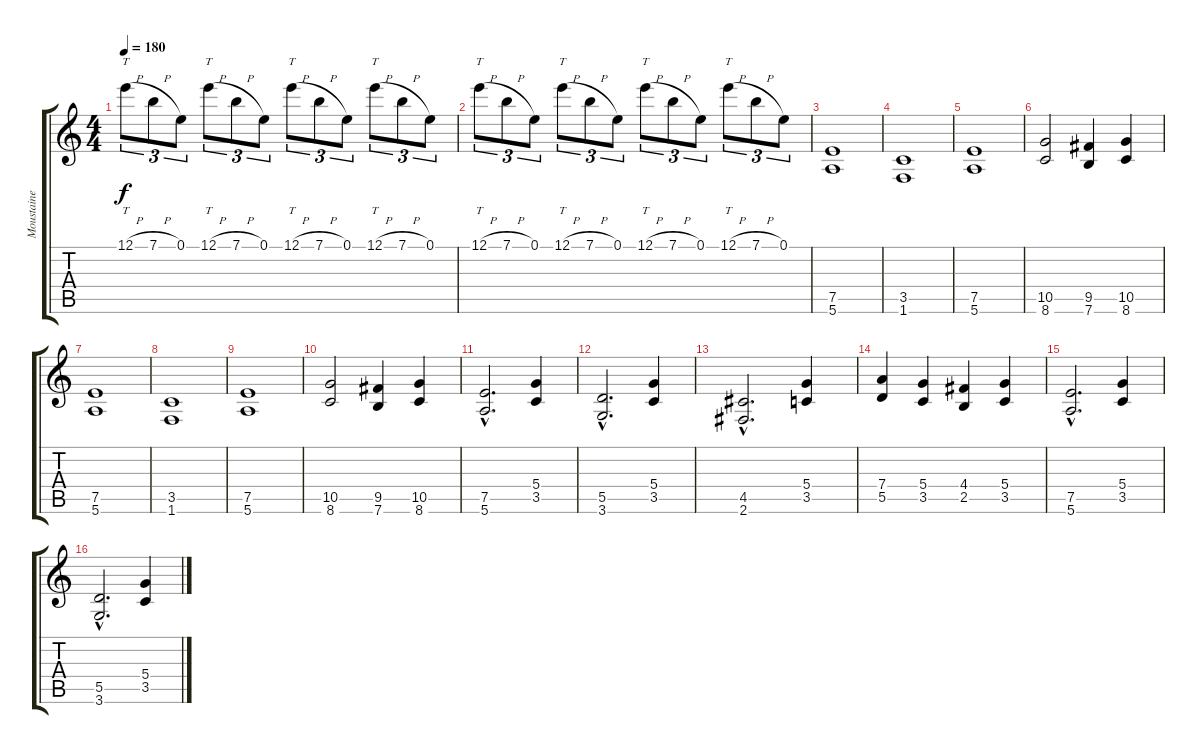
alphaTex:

\track ("Moustaine" "Moustaine") {instrument distortionguitar}
\staff {score tabs}
\tuning (E4 B3 G3 D3 A2 E2) {hide}
\ts (4 4)
\tempo 180
\clef g2
\ks c
12.1{h}.8{tt tu (3 2) dy f} 7.1{h}.8{tu (3 2)} 0.1.8{tu (3 2)} 12.1{h}.8{tt tu (3 2)} 7.1{h}.8{tu (3 2)} 0.1.8{tu (3 2)} 12.1{h}.8{tt tu (3 2)} 7.1{h}.8{tu (3 2)} 0.1.8{tu (3 2)} 12.1{h}.8{tt tu (3 2)} 7.1{h}.8{tu (3 2)} 0.1.8{tu (3 2)} |
12.1{h}.8{tt tu (3 2)} 7.1{h}.8{tu (3 2)} 0.1.8{tu (3 2)} 12.1{h}.8{tt tu (3 2)} 7.1{h}.8{tu (3 2)} 0.1.8{tu (3 2)} 12.1{h}.8{tt tu (3 2)} 7.1{h}.8{tu (3 2)} 0.1.8{tu (3 2)} 12.1{h}.8{tt tu (3 2)} 7.1{h}.8{tu (3 2)} 0.1.8{tu (3 2)} |
(7.5 5.6).1 |
(3.5 1.6).1 |
(7.5 5.6).1 |
(10.5 8.6).2 (9.5 7.6).4 (10.5 8.6).4 |
(7.5 5.6).1 |
(3.5 1.6).1 |
(7.5 5.6).1 |
(10.5 8.6).2 (9.5 7.6).4 (10.5 8.6).4 |
(7.5{hac} 5.6{hac}).2{d} (5.4 3.5).4 |
(5.5{hac} 3.6{hac}).2{d} (5.4 3.5).4 |
(4.5{hac} 2.6{hac}).2{d} (5.4 3.5).4 |
(7.4 5.5).4 (5.4 3.5).4 (4.4 2.5).4 (5.4 3.5).4 |
(7.5{hac} 5.6{hac}).2{d} (5.4 3.5).4 |
(5.5{hac} 3.6{hac}).2{d} (5.4 3.5).4
